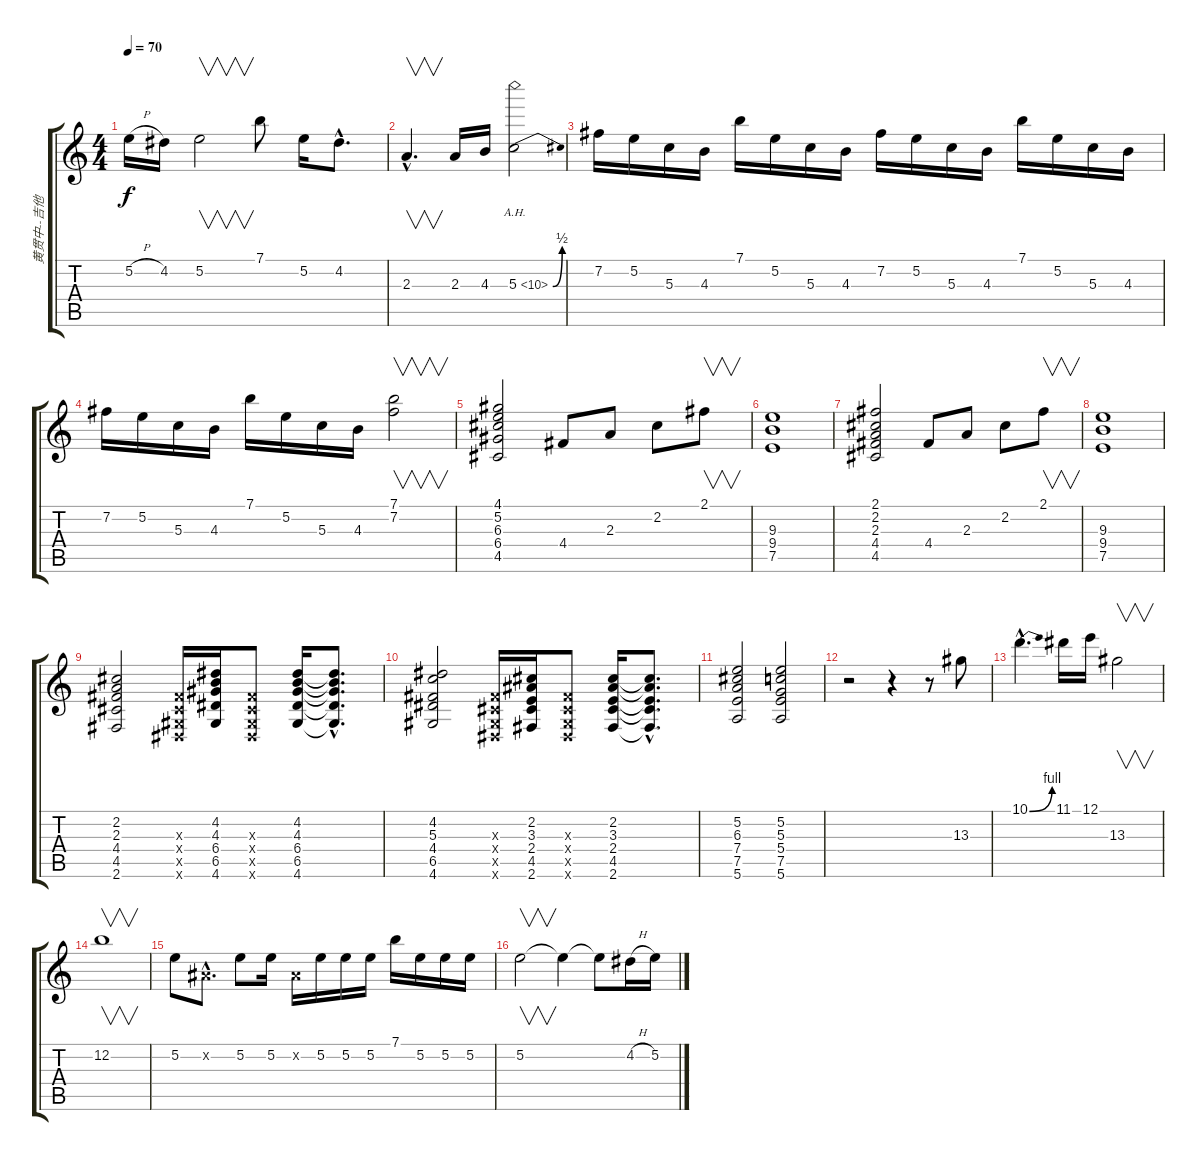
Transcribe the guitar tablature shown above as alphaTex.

\track ("黄贯中--吉他" "黄贯中--吉他") {instrument distortionguitar}
\staff {score tabs}
\tuning (E4 B3 G3 D3 A2 E2) {hide}
\ts (4 4)
\tempo 70
\clef g2
\ks c
5.2{h}.16{dy f} 4.2.16 5.2.2{v} 7.1.8 5.2.16 4.2{hac}.8{d} |
2.3{hac}.4{v d} 2.3.16 4.3.16 5.3{be (bend 0 0 60 2) ah 5}.2 |
7.2.16 5.2.16 5.3.16 4.3.16 7.1.16 5.2.16 5.3.16 4.3.16 7.2.16 5.2.16 5.3.16 4.3.16 7.1.16 5.2.16 5.3.16 4.3.16 |
7.2.16 5.2.16 5.3.16 4.3.16 7.1.16 5.2.16 5.3.16 4.3.16 (7.1 7.2).2{v} |
(4.1 5.2 6.3 6.4 4.5).2 4.4.8 2.3.8 2.2.8 2.1.8{v} |
(9.3 9.4 7.5).1 |
(2.1 2.2 2.3 4.4 4.5).2 4.4.8 2.3.8 2.2.8 2.1.8{v} |
(9.3 9.4 7.5).1 |
(2.2 2.3 4.4 4.5 2.6).2 (-1.3{x} -1.4{x} -1.5{x} -1.6{x}).16 (4.2 4.3 6.4 6.5 4.6).16 (-1.3{x} -1.4{x} -1.5{x} -1.6{x}).8 (4.2 4.3 6.4 6.5 4.6).16 (4.2{hac t} 4.3{hac t} 6.4{hac t} 6.5{hac t} 4.6{hac t}).8{d} |
(4.2 5.3 4.4 6.5 4.6).2 (-1.3{x} -1.4{x} -1.5{x} -1.6{x}).16 (2.2 3.3 2.4 4.5 2.6).16 (-1.3{x} -1.4{x} -1.5{x} -1.6{x}).8 (2.2 3.3 2.4 4.5 2.6).16 (2.2{hac t} 3.3{hac t} 2.4{hac t} 4.5{hac t} 2.6{hac t}).8{d} |
(5.2 6.3 7.4 7.5 5.6).2 (5.2 5.3 5.4 7.5 5.6).2 |
r.2 r.4 r.8 13.3.8 |
10.1{be (bend 0 0 60 4) hac}.4{d} 11.1.16 12.1.16 13.3.2{v} |
12.2.1{v} |
5.2.8 -1.2{hac x}.8{d} 5.2.8 5.2.16 -1.2{x}.16 5.2.16 5.2.16 5.2.16 7.1.16 5.2.16 5.2.16 5.2.16 |
5.2.2{v} 5.2{t}.4 5.2{t}.8 4.2{h}.16 5.2.16
